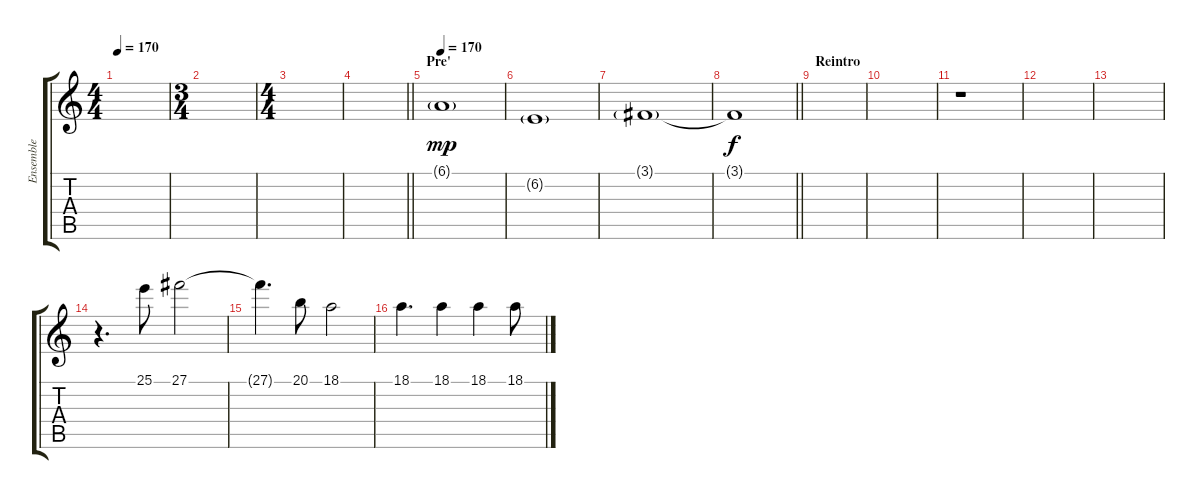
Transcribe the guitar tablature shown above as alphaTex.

\track ("Ensemble" "Ensemble") {instrument stringensemble1}
\staff {score tabs}
\tuning (Eb4 Bb3 Gb3 Db3 Ab2 Db2) {hide}
\ts (4 4)
\tempo 170
\clef g2
\ks c
|
\ts (3 4)
|
\ts (4 4)
|
\barLineRight lightlight
|
\section ("" "Pre'")
\tempo 170
6.1{g}.1{dy mp} |
6.2{g}.1 |
3.1{g}.1 |
\barLineRight lightlight
3.1{t}.1{dy f} |
\section ("" "Reintro")
|
|
r.1{volume 12} |
|
|
r.4{d} 25.1.8 27.1.2 |
27.1{t}.4{d} 20.1.8 18.1.2 |
18.1.4{d} 18.1.4 18.1.4 18.1.8
